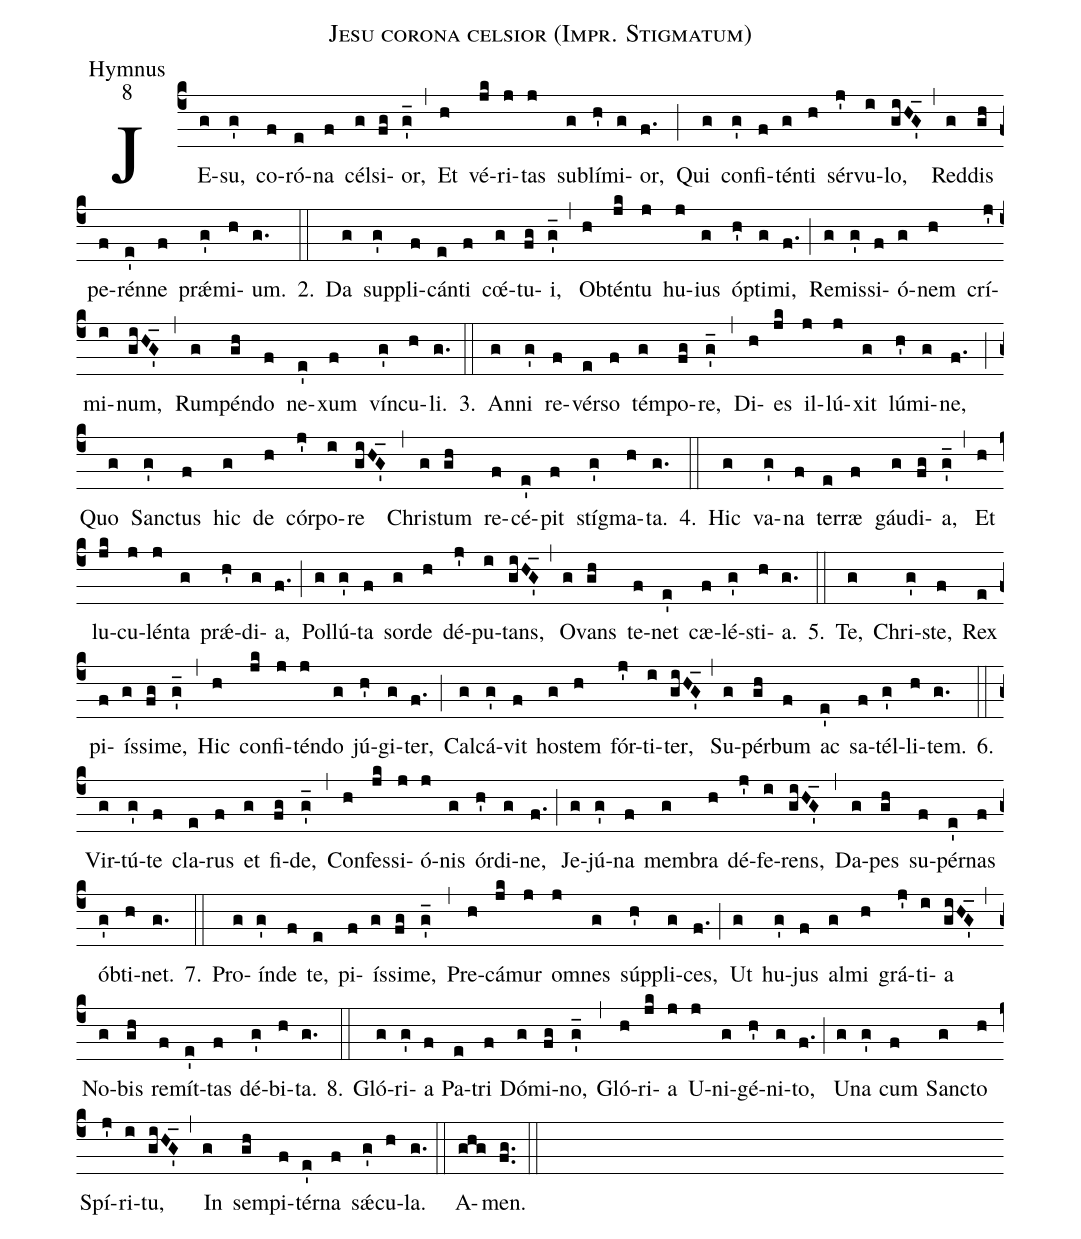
name:Jesu corona celsior (Impr. Stigmatum);
office-part:Hymnus;
mode:8;
%%
(c4)JE(g)su,(g') co(f)ró(e)na(f) cél(g)si(fg)or,(g_') (,)
Et(h) vé(jk)ri(j)tas(j) su(g)blí(h')mi(g)or,(f.) (;)
Qui(g) con(g')fi(f)tén(g)ti(h) sér(j')vu(i)lo,(giHG'_) (,)
Red(g)dis(gh) pe(f)rén(e')ne(f) prǽ(g')mi(h)um.(g.)

2.(::) Da(g) sup(g')pli(f)cán(e)ti(f) cœ́(g)tu(fg)i,(g_') (,)
Ob(h)tén(jk)tu(j) hu(j)ius(g) óp(h')ti(g)mi,(f.) (;)
Re(g)mis(g')si(f)ó(g)nem(h) crí(j')mi(i)num,(giHG'_) (,)
Rum(g)pén(gh)do(f) ne(e')xum(f) vín(g')cu(h)li.(g.)

3.(::) An(g)ni(g') re(f)vér(e)so(f) tém(g)po(fg)re,(g_') (,)
Di(h)es(jk) il(j)lú(j)xit(g) lú(h')mi(g)ne,(f.) (;)
Quo(g) San(g')ctus(f) hic(g) de(h) cór(j')po(i)re(giHG'_) (,)
Chris(g)tum(gh) re(f)cé(e')pit(f) stíg(g')ma(h)ta.(g.)

4.(::) Hic(g) va(g')na(f) ter(e)ræ(f) gáu(g)di(fg)a,(g_') (,)
Et(h) lu(jk)cu(j)lén(j)ta(g) prǽ(h')di(g)a,(f.) (;)
Pol(g)lú(g')ta(f) sor(g)de(h) dé(j')pu(i)tans,(giHG'_) (,)
O(g)vans(gh) te(f)net(e') cæ(f)lé(g')sti(h)a.(g.)

5.(::) Te,(g) Chri(g')ste,(f) Rex(e) pi(f)ís(g)si(fg)me,(g_') (,)
Hic(h) con(jk)fi(j)tén(j)do(g) jú(h')gi(g)ter,(f.) (;)
Cal(g)cá(g')vit(f) ho(g)stem(h) fór(j')ti(i)ter,(giHG'_) (,)
Su(g)pér(gh)bum(f) ac(e') sa(f)tél(g')li(h)tem.(g.)

6.(::) Vir(g)tú(g')te(f) cla(e)rus(f) et(g) fi(fg)de,(g_') (,)
Con(h)fes(jk)si(j)ó(j)nis(g) ór(h')di(g)ne,(f.) (;)
Je(g)jú(g')na(f) mem(g)bra(h) dé(j')fe(i)rens,(giHG'_) (,)
Da(g)pes(gh) su(f)pér(e')nas(f) ób(g')ti(h)net.(g.)

7.(::) Pro(g)ín(g')de(f) te,(e) pi(f)ís(g)si(fg)me,(g_') (,)
Pre(h)cá(jk)mur(j) om(j)nes(g) súp(h')pli(g)ces,(f.) (;)
Ut(g) hu(g')jus(f) al(g)mi(h) grá(j')ti(i)a(giHG'_) (,)
No(g)bis(gh) re(f)mít(e')tas(f) dé(g')bi(h)ta.(g.)

8.(::) Gló(g)ri(g')a(f) Pa(e)tri(f) Dó(g)mi(fg)no,(g_') (,)
Gló(h)ri(jk)a(j) U(j)ni(g)gé(h')ni(g)to,(f.) (;)
U(g)na(g') cum(f) San(g)cto(h) Spí(j')ri(i)tu,(giHG'_) (,)
In(g) sem(gh)pi(f)tér(e')na(f) sǽ(g')cu(h)la.(g.) (::)
A(ghg)men.(fg..) (::)
